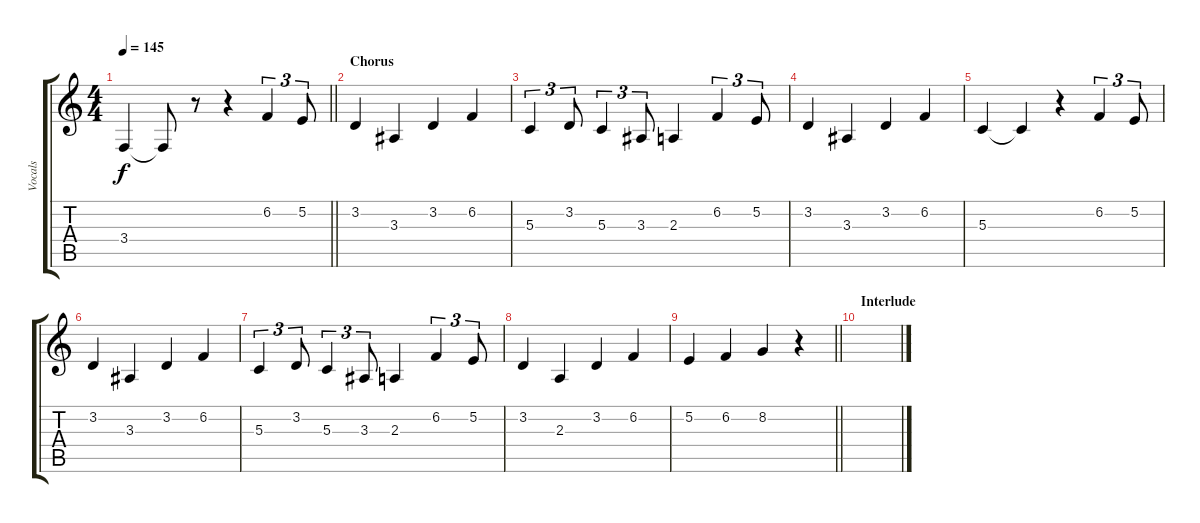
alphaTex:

\track ("Vocals" "Vocals") {instrument altosax}
\staff {score tabs}
\tuning (E4 B3 G3 D3 A2 E2) {hide}
\ts (4 4)
\tempo 145
\clef g2
\barLineRight lightlight
\ks c
3.4.4{dy f} 3.4{t}.8 r.8 r.4 6.2.4{tu (3 2)} 5.2.8{tu (3 2)} |
\section ("" "Chorus")
3.2.4 3.3.4 3.2.4 6.2.4 |
5.3.4{tu (3 2)} 3.2.8{tu (3 2)} 5.3.4{tu (3 2)} 3.3.8{tu (3 2)} 2.3.4 6.2.4{tu (3 2)} 5.2.8{tu (3 2)} |
3.2.4 3.3.4 3.2.4 6.2.4 |
5.3.4 5.3{t}.4 r.4 6.2.4{tu (3 2)} 5.2.8{tu (3 2)} |
3.2.4 3.3.4 3.2.4 6.2.4 |
5.3.4{tu (3 2)} 3.2.8{tu (3 2)} 5.3.4{tu (3 2)} 3.3.8{tu (3 2)} 2.3.4 6.2.4{tu (3 2)} 5.2.8{tu (3 2)} |
3.2.4 2.3.4 3.2.4 6.2.4 |
\barLineRight lightlight
5.2.4 6.2.4 8.2.4 r.4 |
\section ("" "Interlude")
